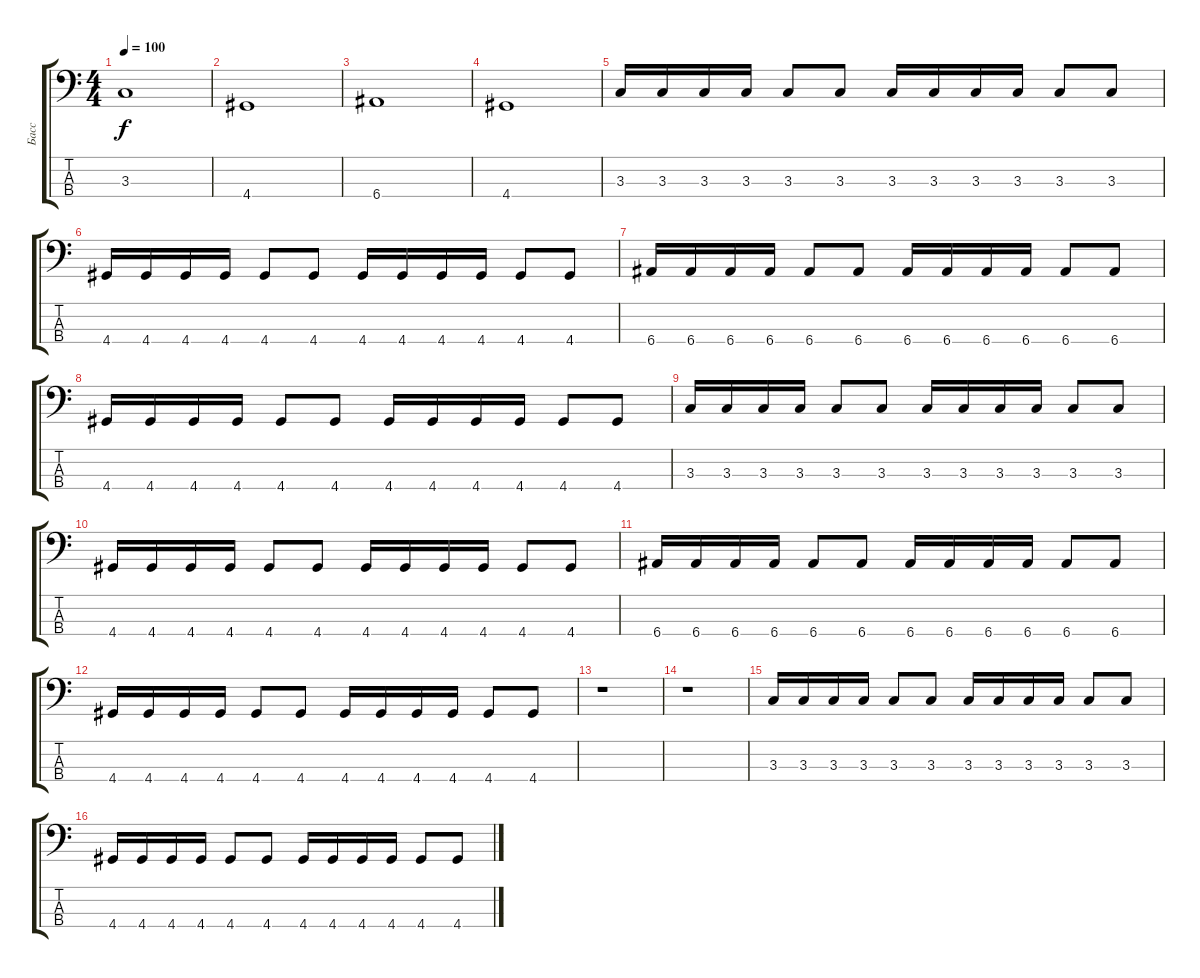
\track ("Басс" "Басс") {instrument fretlessbass}
\staff {score tabs}
\tuning (G2 D2 A1 E1) {hide}
\ts (4 4)
\tempo 100
\clef f4
\ks c
3.3.1{dy f} |
4.4.1 |
6.4.1 |
4.4.1 |
3.3.16 3.3.16 3.3.16 3.3.16 3.3.8 3.3.8 3.3.16 3.3.16 3.3.16 3.3.16 3.3.8 3.3.8 |
4.4.16 4.4.16 4.4.16 4.4.16 4.4.8 4.4.8 4.4.16 4.4.16 4.4.16 4.4.16 4.4.8 4.4.8 |
6.4.16 6.4.16 6.4.16 6.4.16 6.4.8 6.4.8 6.4.16 6.4.16 6.4.16 6.4.16 6.4.8 6.4.8 |
4.4.16 4.4.16 4.4.16 4.4.16 4.4.8 4.4.8 4.4.16 4.4.16 4.4.16 4.4.16 4.4.8 4.4.8 |
3.3.16 3.3.16 3.3.16 3.3.16 3.3.8 3.3.8 3.3.16 3.3.16 3.3.16 3.3.16 3.3.8 3.3.8 |
4.4.16 4.4.16 4.4.16 4.4.16 4.4.8 4.4.8 4.4.16 4.4.16 4.4.16 4.4.16 4.4.8 4.4.8 |
6.4.16 6.4.16 6.4.16 6.4.16 6.4.8 6.4.8 6.4.16 6.4.16 6.4.16 6.4.16 6.4.8 6.4.8 |
4.4.16 4.4.16 4.4.16 4.4.16 4.4.8 4.4.8 4.4.16 4.4.16 4.4.16 4.4.16 4.4.8 4.4.8 |
r.1 |
r.1 |
3.3.16{instrument electricbasspick} 3.3.16 3.3.16 3.3.16 3.3.8 3.3.8 3.3.16 3.3.16 3.3.16 3.3.16 3.3.8 3.3.8 |
4.4.16 4.4.16 4.4.16 4.4.16 4.4.8 4.4.8 4.4.16 4.4.16 4.4.16 4.4.16 4.4.8 4.4.8
